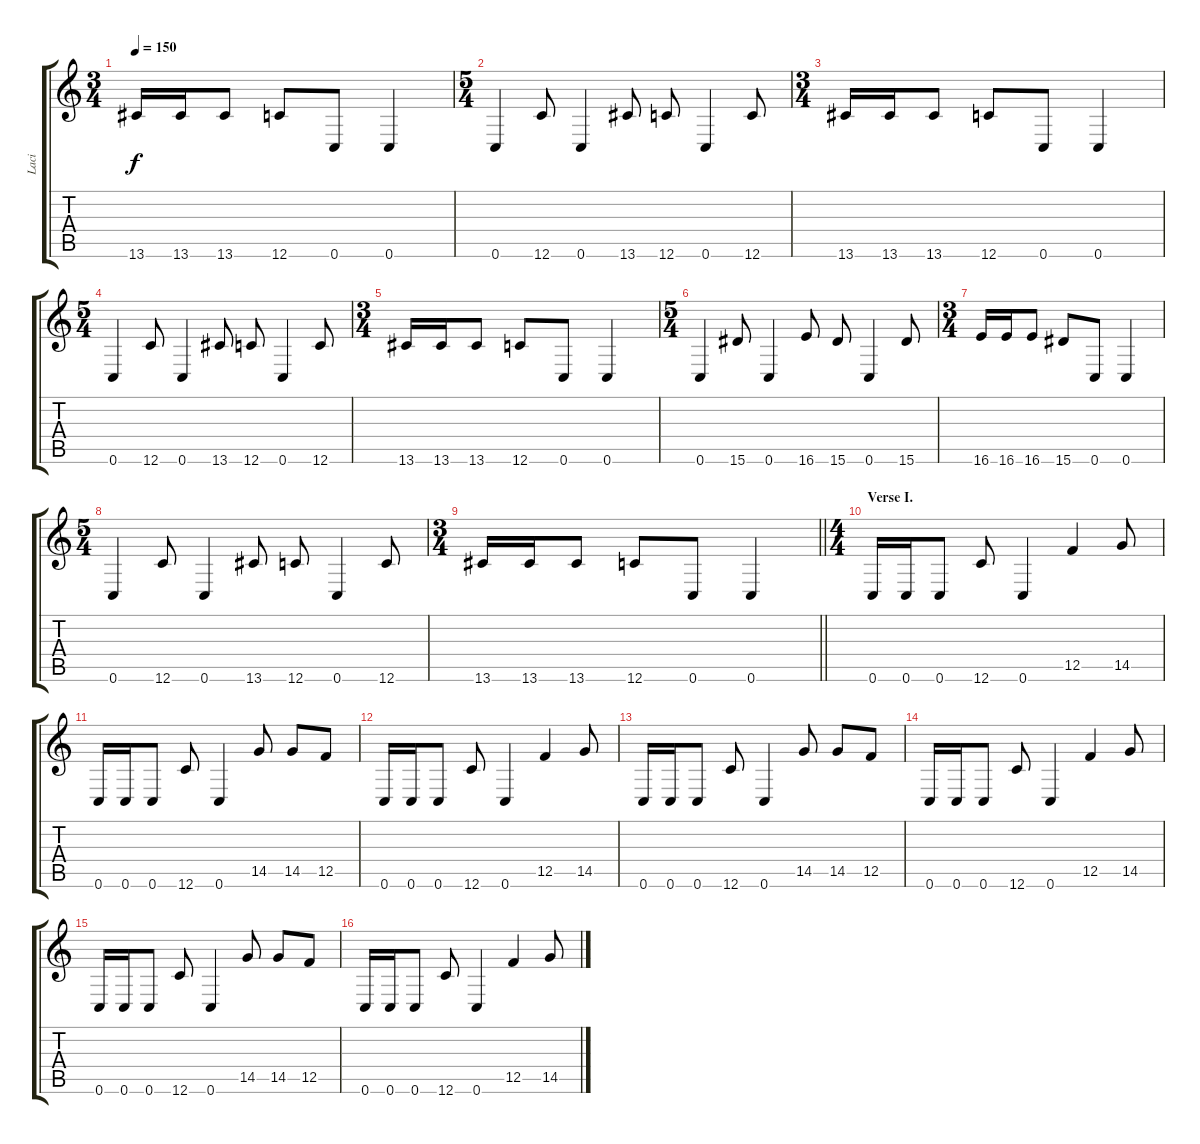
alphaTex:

\track ("Laci" "Laci") {instrument distortionguitar}
\staff {score tabs}
\tuning (C4 G3 Eb3 Bb2 F2 C2) {hide}
\ts (3 4)
\tempo 150
\clef g2
\ks c
13.6.16{dy f} 13.6.16 13.6.8 12.6.8 0.6.8 0.6.4 |
\ts (5 4)
0.6.4 12.6.8 0.6.4 13.6.8 12.6.8 0.6.4 12.6.8 |
\ts (3 4)
13.6.16 13.6.16 13.6.8 12.6.8 0.6.8 0.6.4 |
\ts (5 4)
0.6.4 12.6.8 0.6.4 13.6.8 12.6.8 0.6.4 12.6.8 |
\ts (3 4)
13.6.16 13.6.16 13.6.8 12.6.8 0.6.8 0.6.4 |
\ts (5 4)
0.6.4 15.6.8 0.6.4 16.6.8 15.6.8 0.6.4 15.6.8 |
\ts (3 4)
16.6.16 16.6.16 16.6.8 15.6.8 0.6.8 0.6.4 |
\ts (5 4)
0.6.4 12.6.8 0.6.4 13.6.8 12.6.8 0.6.4 12.6.8 |
\ts (3 4)
\barLineRight lightlight
13.6.16 13.6.16 13.6.8 12.6.8 0.6.8 0.6.4 |
\ts (4 4)
\section ("" "Verse I.")
0.6.16 0.6.16 0.6.8 12.6.8 0.6.4 12.5.4 14.5.8 |
0.6.16 0.6.16 0.6.8 12.6.8 0.6.4 14.5.8 14.5.8 12.5.8 |
0.6.16 0.6.16 0.6.8 12.6.8 0.6.4 12.5.4 14.5.8 |
0.6.16 0.6.16 0.6.8 12.6.8 0.6.4 14.5.8 14.5.8 12.5.8 |
0.6.16 0.6.16 0.6.8 12.6.8 0.6.4 12.5.4 14.5.8 |
0.6.16 0.6.16 0.6.8 12.6.8 0.6.4 14.5.8 14.5.8 12.5.8 |
0.6.16 0.6.16 0.6.8 12.6.8 0.6.4 12.5.4 14.5.8
